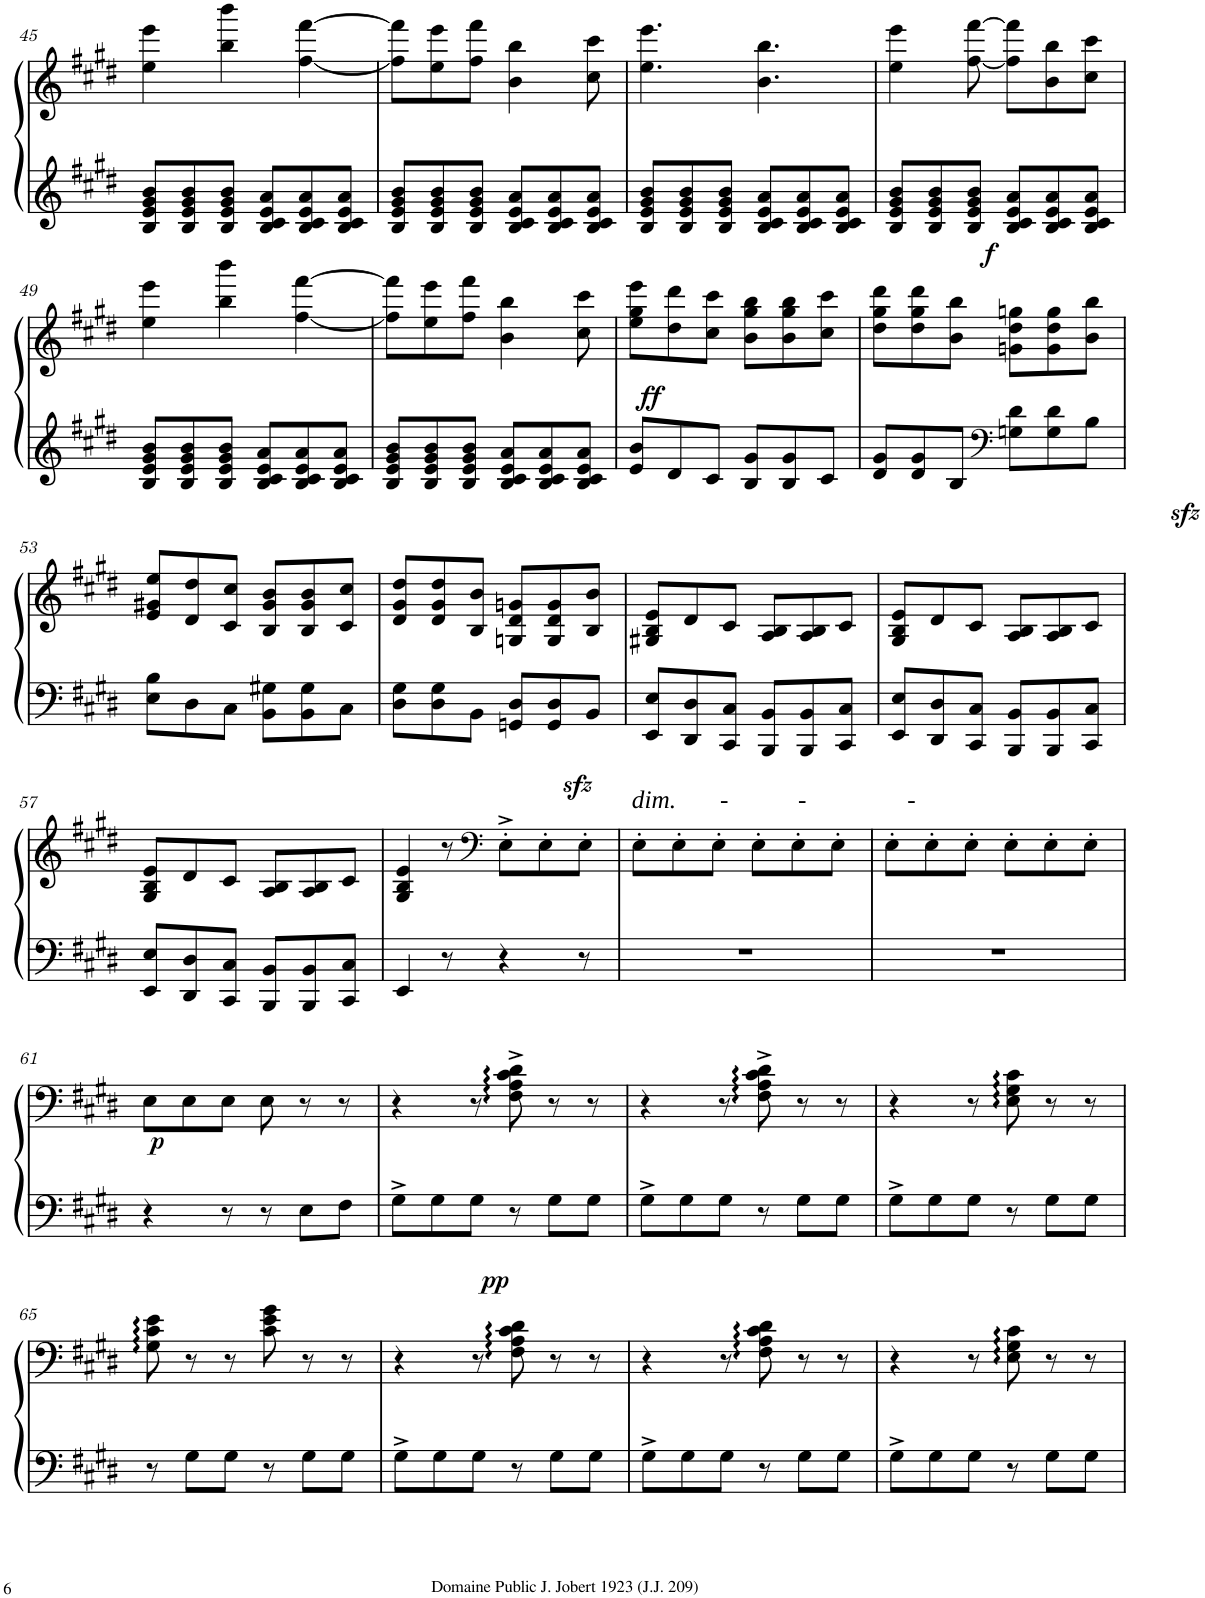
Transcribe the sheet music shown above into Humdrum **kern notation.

**kern	**kern	**dynam
*part1	*part1	*part1
*staff2	*staff1	*staff1/2
*I"Piano	*	*
*I'Pno	*	*
!!LO:PB:g=z
*clefG2	*clefG2	*
*k[f#c#g#d#]	*k[f#c#g#d#]	*
*M6/8	*M6/8	*
=45	=45	=45
8B/ 8e/ 8g#/ 8b/L	4ee\ 4eee\	.
8B/ 8e/ 8g#/ 8b/	.	.
8B/ 8e/ 8g#/ 8b/J	4bb\ 4bbb\	.
8B/ 8c#/ 8e/ 8a/L	.	.
8B/ 8c#/ 8e/ 8a/	[<4ff#\ [4fff#\	.
8B/ 8c#/ 8e/ 8a/J	.	.
=46	=46	=46
8B/ 8e/ 8g#/ 8b/L	8ff#\] 8fff#\]L	.
8B/ 8e/ 8g#/ 8b/	8ee\ 8eee\	.
8B/ 8e/ 8g#/ 8b/J	8ff#\ 8fff#\J	.
8B/ 8c#/ 8e/ 8a/L	4b\ 4bb\	.
8B/ 8c#/ 8e/ 8a/	.	.
8B/ 8c#/ 8e/ 8a/J	8cc#\ 8ccc#\	.
=47	=47	=47
8B/ 8e/ 8g#/ 8b/L	4.ee\ 4.eee\	.
8B/ 8e/ 8g#/ 8b/	.	.
8B/ 8e/ 8g#/ 8b/J	.	.
8B/ 8c#/ 8e/ 8a/L	4.b\ 4.bb\	.
8B/ 8c#/ 8e/ 8a/	.	.
8B/ 8c#/ 8e/ 8a/J	.	.
=48	=48	=48
!	!	!LO:DY:b=2
8B/ 8e/ 8g#/ 8b/L	4ee\ 4eee\	f
8B/ 8e/ 8g#/ 8b/	.	.
8B/ 8e/ 8g#/ 8b/J	[<8ff#\ [8fff#\	.
8B/ 8c#/ 8e/ 8a/L	8ff#\] 8fff#\]L	.
8B/ 8c#/ 8e/ 8a/	8b\ 8bb\	.
8B/ 8c#/ 8e/ 8a/J	8cc#\ 8ccc#\J	.
!!LO:LB:g=z
=49	=49	=49
8B/ 8e/ 8g#/ 8b/L	4ee\ 4eee\	.
8B/ 8e/ 8g#/ 8b/	.	.
8B/ 8e/ 8g#/ 8b/J	4bb\ 4bbb\	.
8B/ 8c#/ 8e/ 8a/L	.	.
8B/ 8c#/ 8e/ 8a/	[<4ff#\ [4fff#\	.
8B/ 8c#/ 8e/ 8a/J	.	.
=50	=50	=50
8B/ 8e/ 8g#/ 8b/L	8ff#\] 8fff#\]L	.
8B/ 8e/ 8g#/ 8b/	8ee\ 8eee\	.
8B/ 8e/ 8g#/ 8b/J	8ff#\ 8fff#\J	.
8B/ 8c#/ 8e/ 8a/L	4b\ 4bb\	.
8B/ 8c#/ 8e/ 8a/	.	.
8B/ 8c#/ 8e/ 8a/J	8cc#\ 8ccc#\	.
=51	=51	=51
!	!	!LO:DY:b
8e/ 8b/L	8ee\ 8gg#\ 8eee\L	ff
8d#/	8dd#\ 8ddd#\	.
8c#/J	8cc#\ 8ccc#\J	.
8B/ 8g#/L	8b\ 8gg#\ 8bb\L	.
8B/ 8g#/	8b\ 8gg#\ 8bb\	.
8c#/J	8cc#\ 8ccc#\J	.
=52	=52	=52
8d#/ 8g#/L	8dd#\ 8gg#\ 8ddd#\L	.
8d#/ 8g#/	8dd#\ 8gg#\ 8ddd#\	.
8B/J	8b\ 8bb\J	.
*clefF4	*	*
8Gn\zz< 8d#\zz<L	8gn\ 8dd#\ 8ggn\L	.
8G\ 8d#\	8g\ 8dd#\ 8gg\	.
8B\J	8b\ 8bb\J	.
!!LO:LB:g=z
=53	=53	=53
8E\ 8B\L	8e/ 8g#X/ 8ee/L	.
8D#\	8d#/ 8dd#/	.
8C#\J	8c#/ 8cc#/J	.
8BB\ 8G#X\L	8B/ 8g#/ 8b/L	.
8BB\ 8G#\	8B/ 8g#/ 8b/	.
8C#\J	8c#/ 8cc#/J	.
=54	=54	=54
8D#\ 8G#\L	8d#/ 8g#/ 8dd#/L	.
8D#\ 8G#\	8d#/ 8g#/ 8dd#/	.
8BB\J	8B/ 8b/J	.
8GGn/zz< 8D#/zz<L	8Gn/ 8d#/ 8gn/L	.
8GG/ 8D#/	8G/ 8d#/ 8g/	.
8BB/J	8B/ 8b/J	.
=55	=55	=55
8EE/ 8E/L	8G#X/ 8B/ 8e/L	.
8DD#/ 8D#/	8d#/	.
8CC#/ 8C#/J	8c#/J	.
8BBB/ 8BB/L	8A/ 8B/L	.
8BBB/ 8BB/	8A/ 8B/	.
8CC#/ 8C#/J	8c#/J	.
=56	=56	=56
8EE/ 8E/L	8G#/ 8B/ 8e/L	.
8DD#/ 8D#/	8d#/	.
8CC#/ 8C#/J	8c#/J	.
8BBB/ 8BB/L	8A/ 8B/L	.
8BBB/ 8BB/	8A/ 8B/	.
8CC#/ 8C#/J	8c#/J	.
!!LO:LB:g=z
=57	=57	=57
8EE/ 8E/L	8G#/ 8B/ 8e/L	.
8DD#/ 8D#/	8d#/	.
8CC#/ 8C#/J	8c#/J	.
8BBB/ 8BB/L	8A/ 8B/L	.
8BBB/ 8BB/	8A/ 8B/	.
8CC#/ 8C#/J	8c#/J	.
=58	=58	=58
4EE/	4G#/ 4B/ 4e/	.
8r	8r	.
*	*clefF4	*
4r	8E'^\L	.
.	8E'\	.
8r	8E'\J	.
=59	=59	=59
!	!LO:TX:a:i:t=dim.       -           -                -	!
2.r	8E'\L	.
.	8E'\	.
.	8E'\J	.
.	8E'\L	.
.	8E'\	.
.	8E'\J	.
=60	=60	=60
2.r	8E'\L	.
.	8E'\	.
.	8E'\J	.
.	8E'\L	.
.	8E'\	.
.	8E'\J	.
!!LO:LB:g=z
=61	=61	=61
!	!	!LO:DY:b
4r	8E\L	p
.	8E\	.
8r	8E\J	.
8r	8E\	.
8E\L	8r	.
8F#\J	8r	.
=62	=62	=62
!	!	!LO:DY:b=2
8G#^\L	4r	pp
8G#\	.	.
8G#\J	8r	.
8r	8F#\^ 8A\^ 8c#\^ 8d#\^	.
8G#\L	8r	.
8G#\J	8r	.
=63	=63	=63
8G#^\L	4r	.
8G#\	.	.
8G#\J	8r	.
8r	8F#\^ 8A\^ 8c#\^ 8d#\^	.
8G#\L	8r	.
8G#\J	8r	.
=64	=64	=64
8G#^\L	4r	.
8G#\	.	.
8G#\J	8r	.
8r	8E\ 8G#\ 8c#\	.
8G#\L	8r	.
8G#\J	8r	.
!!LO:LB:g=z
=65	=65	=65
8r	8G#\ 8c#\ 8e\	.
8G#\L	8r	.
8G#\J	8r	.
8r	8c#\ 8e\ 8g#\	.
8G#\L	8r	.
8G#\J	8r	.
=66	=66	=66
8G#^\L	4r	.
8G#\	.	.
8G#\J	8r	.
8r	8F#\ 8A\ 8c#\ 8d#\	.
8G#\L	8r	.
8G#\J	8r	.
=67	=67	=67
8G#^\L	4r	.
8G#\	.	.
8G#\J	8r	.
8r	8F#\ 8A\ 8c#\ 8d#\	.
8G#\L	8r	.
8G#\J	8r	.
=68	=68	=68
8G#^\L	4r	.
8G#\	.	.
8G#\J	8r	.
8r	8E\ 8G#\ 8c#\	.
8G#\L	8r	.
8G#\J	8r	.
=	=	=
*-	*-	*-
